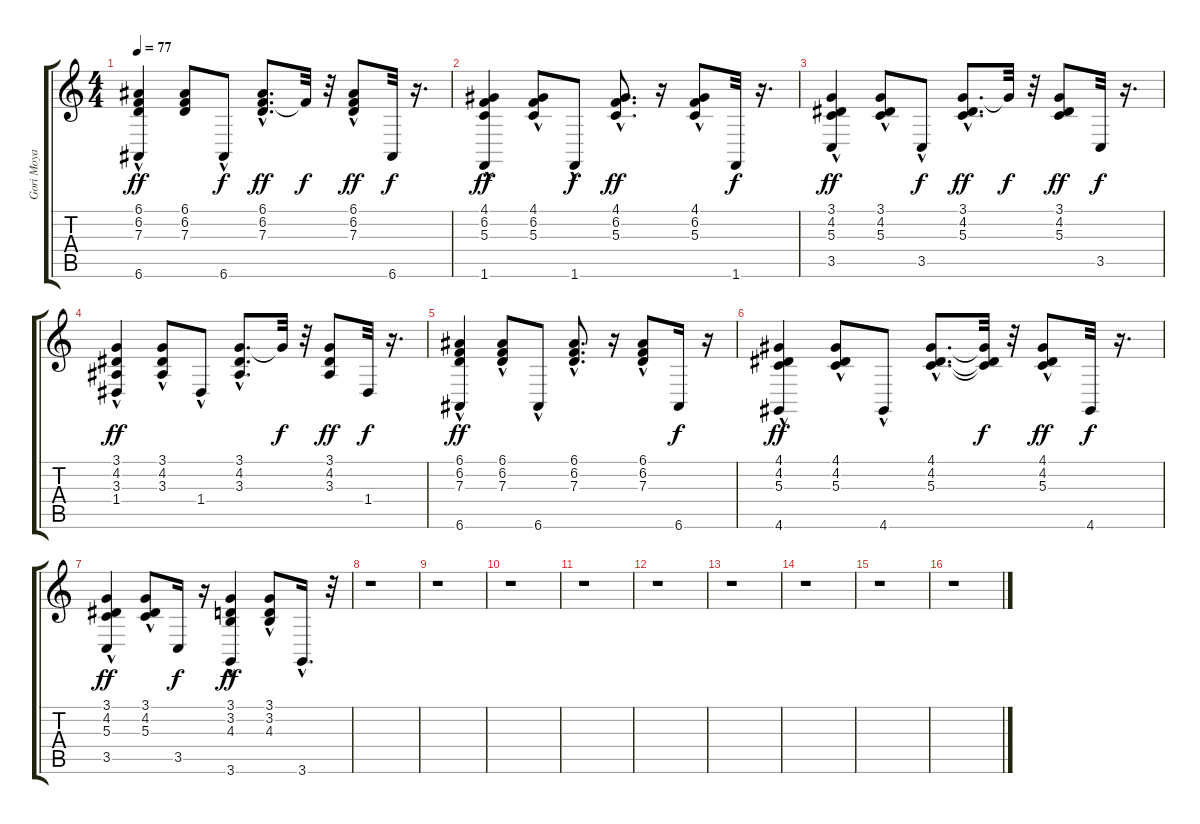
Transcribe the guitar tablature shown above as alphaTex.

\track ("Gori Moya Zvezda-V.Kuzmin" "Gori Moya ") {instrument brightacousticpiano}
\staff {score tabs}
\tuning (E4 B3 G3 D3 A2 E2) {hide}
\ts (4 4)
\tempo 77
\clef g2
\ks c
(6.1{hac} 6.2{hac} 7.3{hac} 6.6).4{dy ff} (6.1 6.2 7.3).8 6.6{hac}.8{dy f} (6.1{hac} 6.2{hac} 7.3{hac}).8{d dy ff} 6.2{t}.32{dy f} r.32 (6.1{hac} 6.2{hac} 7.3{hac}).8{dy ff} 6.6.32{dy f} r.16{d} |
(4.1{hac} 6.2{hac} 5.3{hac} 1.6).4{dy ff} (4.1{hac} 6.2{hac} 5.3{hac}).8 1.6{hac}.8{dy f} (4.1{hac} 6.2{hac} 5.3{hac}).8{d dy ff} r.16 (4.1{hac} 6.2 5.3{hac}).8 1.6.32{dy f} r.16{d} |
(3.1{hac} 4.2{hac} 5.3{hac} 3.5).4{dy ff} (3.1{hac} 4.2{hac} 5.3{hac}).8 3.5{hac}.8{dy f} (3.1{hac} 4.2{hac} 5.3{hac}).8{d dy ff} 3.1{t}.32{dy f} r.32 (3.1 4.2 5.3).8{dy ff} 3.5.32{dy f} r.16{d} |
(3.1{hac} 4.2{hac} 3.3{hac} 1.4).4{dy ff} (3.1{hac} 4.2{hac} 3.3{hac}).8 1.4{hac}.8 (3.1{hac} 4.2{hac} 3.3{hac}).8{d} 3.1{t}.32{dy f} r.32 (3.1 4.2 3.3).8{dy ff} 1.4.32{dy f} r.16{d} |
(6.1{hac} 6.2{hac} 7.3{hac} 6.6).4{dy ff} (6.1{hac} 6.2{hac} 7.3{hac}).8 6.6{hac}.8 (6.1{hac} 6.2{hac} 7.3{hac}).8{d} r.16 (6.1{hac} 6.2{hac} 7.3{hac}).8 6.6.16{dy f} r.16 |
(4.1{hac} 4.2{hac} 5.3{hac} 4.6).4{dy ff} (4.1{hac} 4.2{hac} 5.3{hac}).8 4.6{hac}.8 (4.1{hac} 4.2{hac} 5.3{hac}).8{d} (4.1{t} 4.2{t} 5.3{t}).32{dy f} r.32 (4.1{hac} 4.2{hac} 5.3{hac}).8{dy ff} 4.6.32{dy f} r.16{d} |
(3.1{hac} 4.2{hac} 5.3{hac} 3.5).4{dy ff} (3.1{hac} 4.2{hac} 5.3{hac}).8 3.5.16{dy f} r.16 (3.1{hac} 3.2{hac} 4.3{hac} 3.6).4{dy ff} (3.1{hac} 3.2{hac} 4.3{hac}).8 3.6{hac}.16{d} r.32 |
r.1 |
r.1 |
r.1 |
r.1 |
r.1 |
r.1 |
r.1 |
r.1 |
r.1
